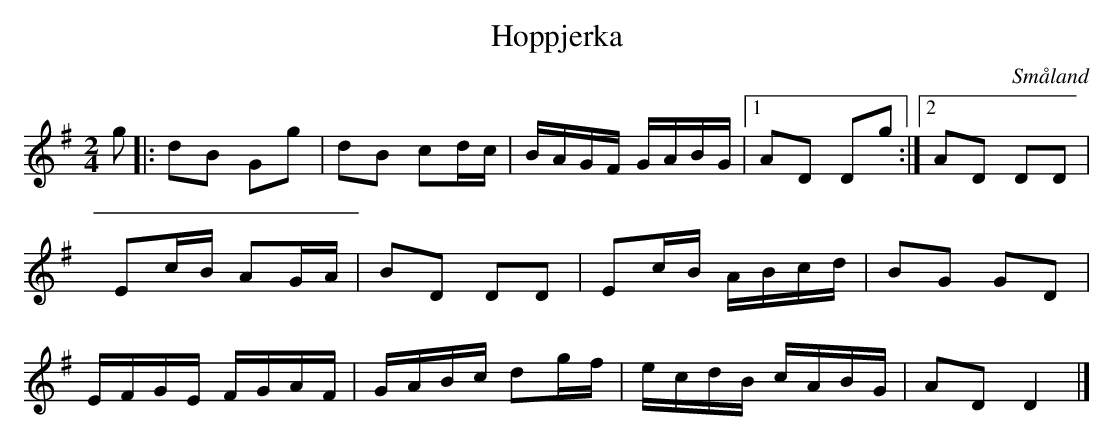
X:1
T:Hoppjerka
O:Småland
M:2/4
L:1/16
K:Gmaj
g2|:d2B2 G2g2 |d2B2 c2dc|BAGF GABG |1 A2D2 D2g2:|2 A2D2 D2D2|
E2cB A2GA | B2D2 D2D2|E2cB ABcd|B2G2 G2D2|
EFGE FGAF | GABc d2gf|ecdB cABG | A2D2D4|]
